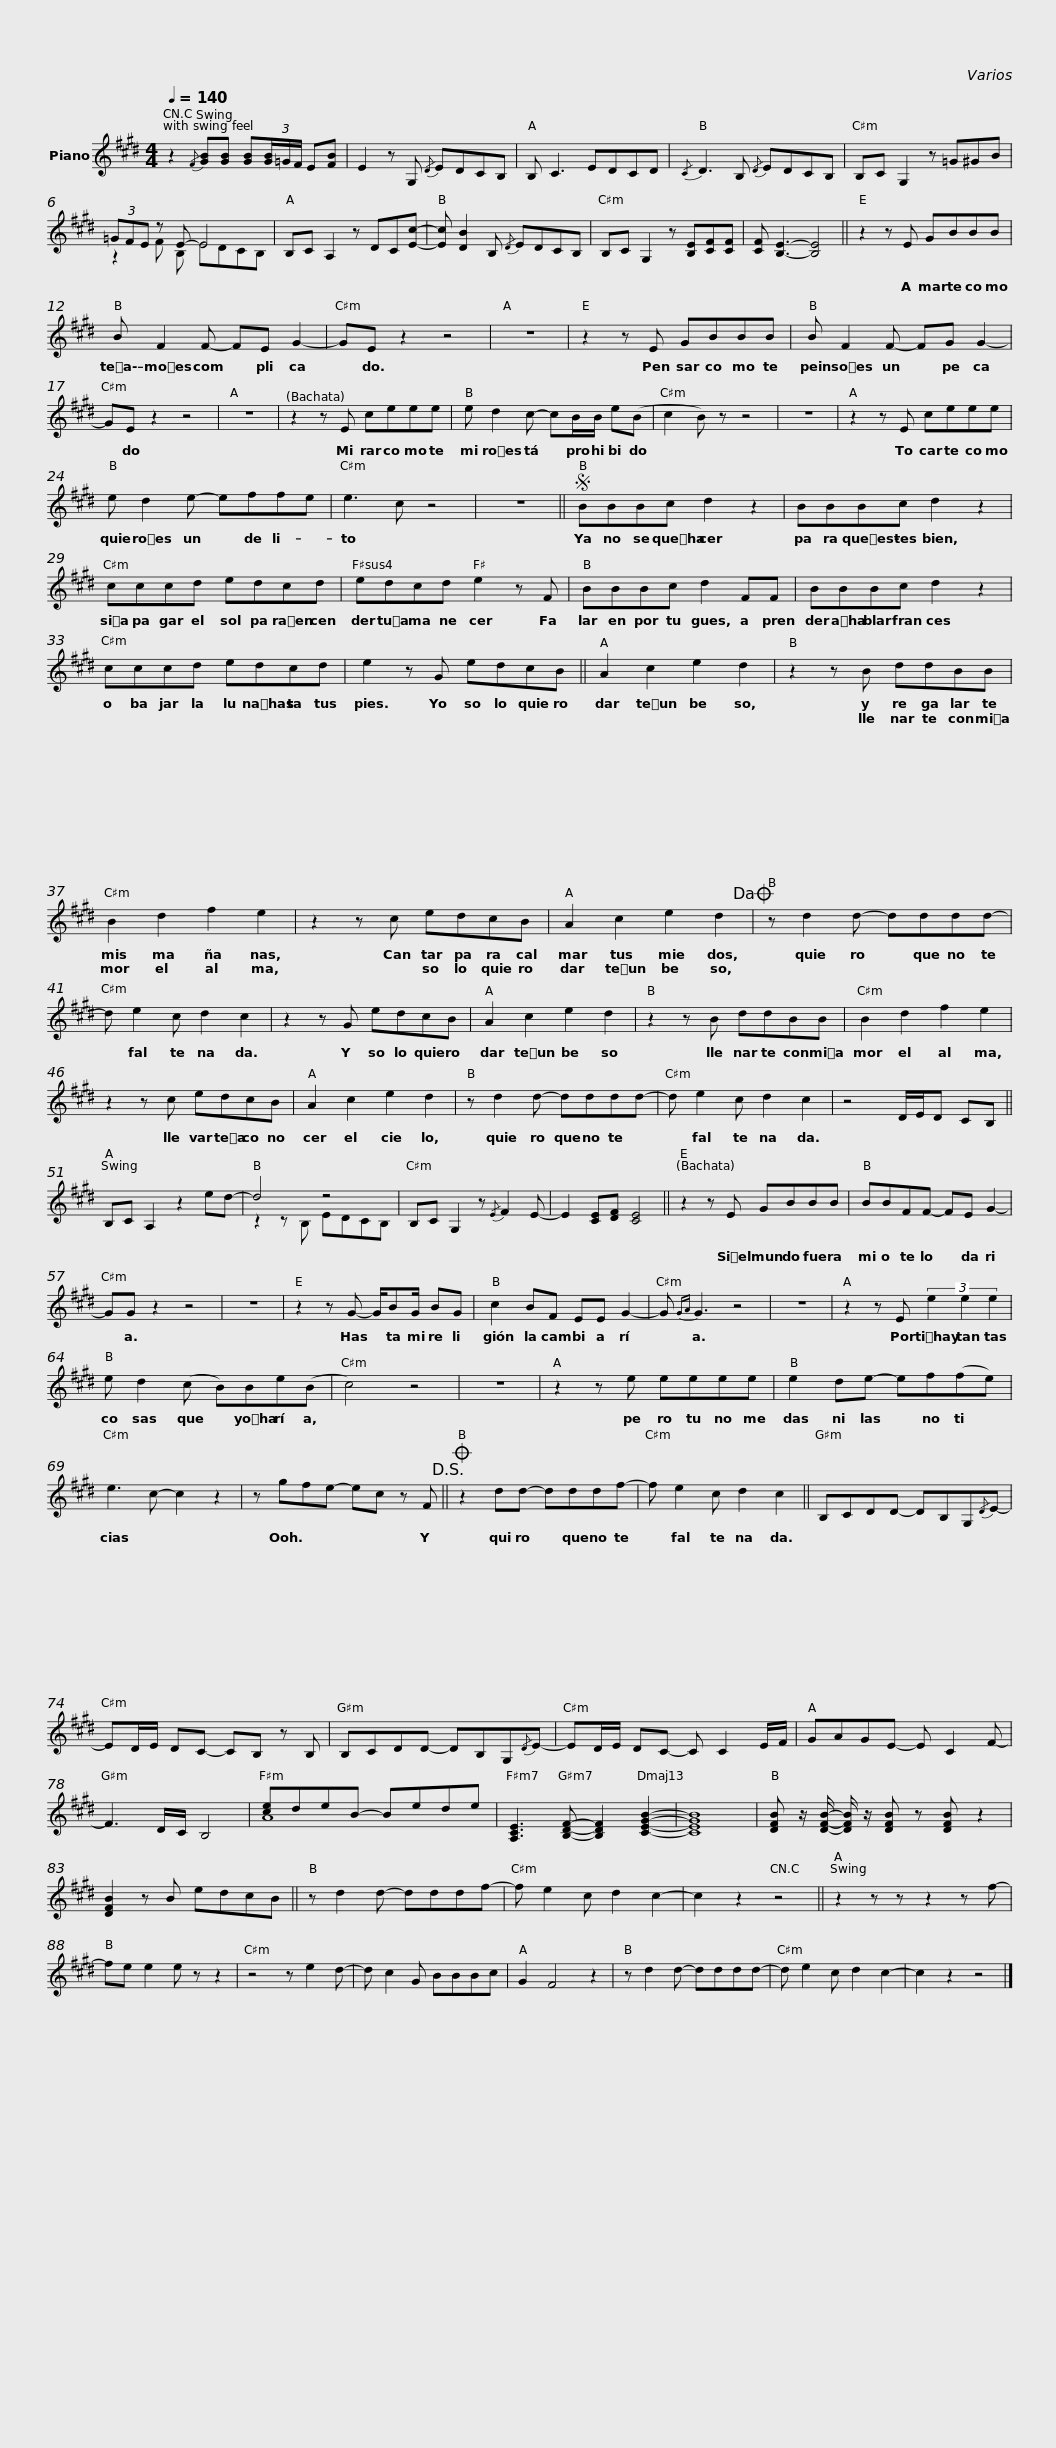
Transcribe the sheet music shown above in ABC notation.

X:1
%%score ( 1 2 )
L:1/8
Q:1/4=140
M:4/4
I:linebreak $
K:E
V:1 treble
V:2 treble
V:1
 z2{/F} [GB][GB] [GB](3[GB]/=G/F/ E[FB] | E2 z G,{/D} EDCB, | B, C3 EDCD |{/C} D3 B,{/D} EDCB, | B,C G,2 z =G^GB |$ %5
 (3=GFE z E- E4 | B,C A,2 z DC[Ec]- | [Ec] [DB]2 B,{/D} EDCB, | B,C G,2 z [B,E][CF][CF] | [CF] [B,E]3- [B,E]4 ||$ %10
 z2 z E GBBB | B F2 F- FE G2- | GE z2 z4 | z8 | z2 z E GBBB |$ %15
 B F2 F- FG G2- | GE z2 z4 | z8 | z2 z E ceee | e d2 c- cB/B/ e(B | %20
 c2 B) z z4 | z8 |$ z2 z E ceee | e d2 e- effe | e3 c z4 | %25
 z8 ||S BBBc d2 z2 | BBBc d2 z2 |$ cccd edcd | edcd e2 z F | %30
 BBBc d2 FF | BBBc d2 z2 |$ cccd edcd | e2 z G edcB || A2 c2 e2 d2 | %35
 z2 z B ddBB | B2 d2 f2 e2 |$ z2 z c edcB | A2 c2 e2 d2!dacoda! | z d2 d- dddd- | %40
 d e2 c d2 c2 | z2 z G edcB |$ A2 c2 e2 d2 | z2 z B ddBB | B2 d2 f2 e2 | %45
 z2 z c edcB | A2 c2 e2 d2 |$ z d2 d- dddd- | d e2 c d2 c2 | z4 D/E/D CB, || %50
 B,C A,2 z2 ed- | d4 z4 | B,C G,2 z{/E} F2 E- |$ E2 [CE][DF] [CE]4 || z2 z E GBBB | %55
 BBFF- FE G2- | GG z2 z4 | z8 | z2 z G- G/BG/ BG | c2 BF EE G2- |$ %60
 G{GA} G3 z4 | z8 | z2 z E (3e2 e2 e2 | e d2 (c B)Be(B | c4) z4 | %65
 z8 | z2 z e eeee |$ e2 de- ef(fe) | e3 c- c2 z2 | z gfe- ec z F!D.S.! || %70
O z2 dd- dddf- | f e2 c d2 c2 ||$ B,CDD- DB,G,{/D}E- | ED/E/ DC- CB, z B, | B,CDD- DB,G,{/D}E- | %75
 ED/E/ DC- C C2 E/F/ | GAGE- E C2 F- |$ F3 D/C/ B,4 | [ce]deB- Bede | [A,CE]3 [B,DF]- [B,DF]2 [CEGB]2- | %80
 [CEGB]8 | [DFB] z/ [DFB]/- [DFB]/ z/ [DFB] z [DFB] z2 |$ [DFB]2 z B edcB || z d2 d- dddf- | f e2 c d2 c2- | %85
 c2 z2 z4 || z2 z z z2 z f- |$ fe e2 e z z2 | z4 z e2 d- | d c2 G BBBc | %90
 G2 F4 z2 | z d2 d- dddd- | d e2 c d2 c2- | c2 z2 z4 |] %94
V:2
 x8 | x8 | x8 | x8 | x8 |$ %5
 z2 F B, EDCB, | x8 | x8 | x8 | x8 ||$ %10
 x8 | x8 | x8 | x8 | x8 |$ %15
 x8 | x8 | x8 | x8 | x8 | %20
 x8 | x8 |$ x8 | x8 | x8 | %25
 x8 || x8 | x8 |$ x8 | x8 | %30
 x8 | x8 |$ x8 | x8 || x8 | %35
 x8 | x8 |$ x8 | x8 | x8 | %40
 x8 | x8 |$ x8 | x8 | x8 | %45
 x8 | x8 |$ x8 | x8 | x8 || %50
 x8 | z2 z B, EDCB, | x8 |$ x8 || x8 | %55
 x8 | x8 | x8 | x8 | x8 |$ %60
 x8 | x8 | x8 | x8 | x8 | %65
 x8 | x8 |$ x8 | x8 | x8 || %70
 x8 | x8 ||$ x8 | x8 | x8 | %75
 x8 | x8 |$ x8 | A8 | x8 | %80
 x8 | x8 |$ x8 || x8 | x8 | %85
 x8 || x8 |$ x8 | x8 | x8 | %90
 x8 | x8 | x8 | x8 |] %94
